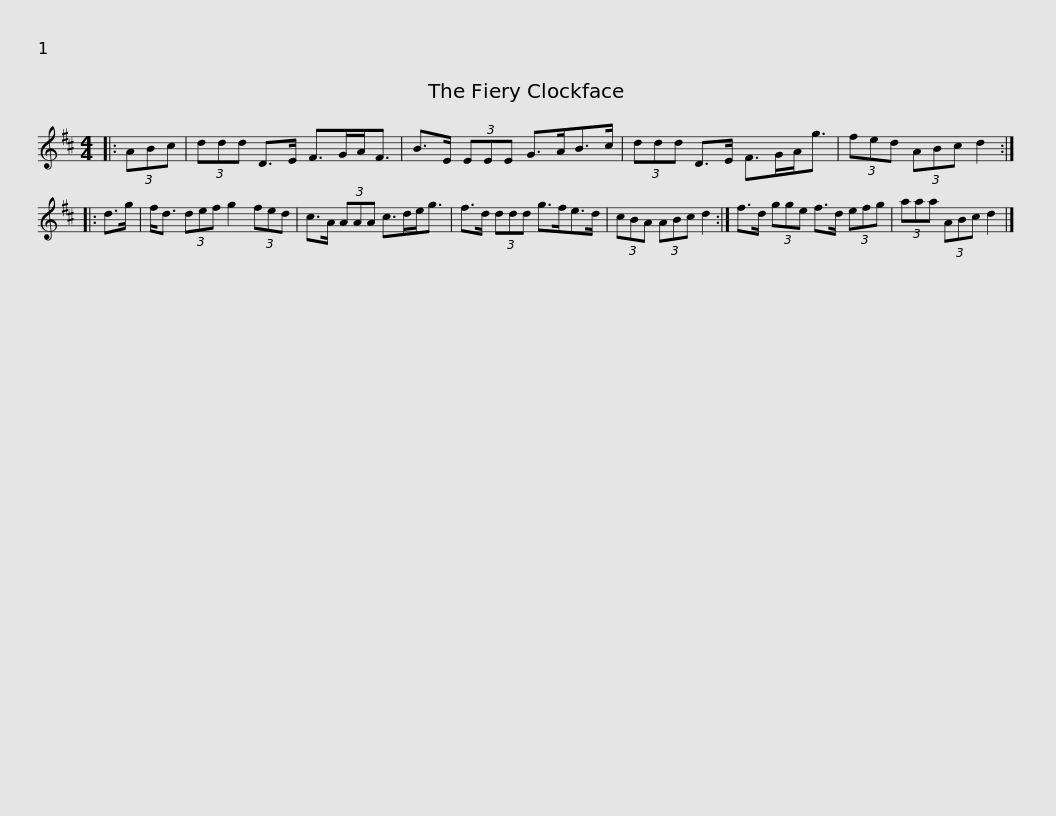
X:1
L:1/8
M:4/4
I:linebreak $
K:D
V:1 treble
V:1
|: (3ABc | (3ddd D>E F>GA<F | B>E (3EEE G>AB>c | (3ddd D>E F>GA<g | (3fed (3ABc d2 ::$ %5
 d>g | f<d (3def g2 (3fed | c>A (3AAA c>de<g | f>d (3ddd g>fe>d | (3cBA (3ABc d2 :|$ %10
 f>d (3gge f>d (3efg | (3aaa (3ABc d2 |] %12
